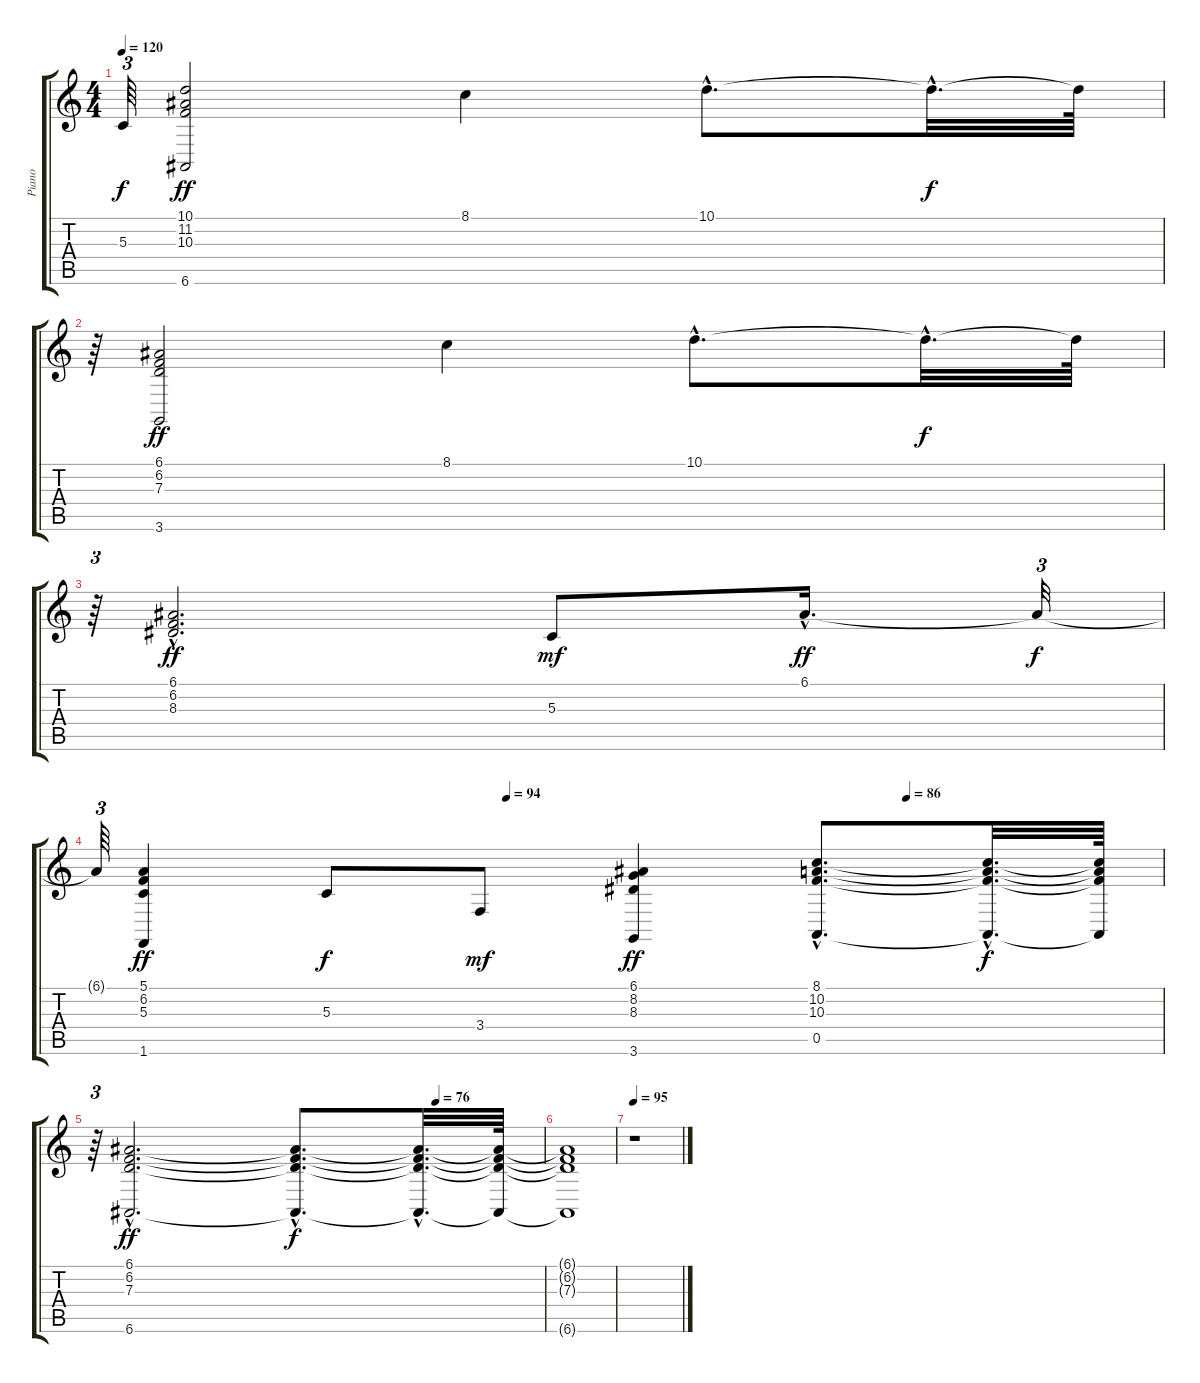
\track ("Piano" "Piano") {instrument acousticgrandpiano}
\staff {score tabs}
\tuning (E4 B3 G3 D3 A2 E2) {hide}
\ts (4 4)
\tempo 120
\clef g2
\ks c
5.3{t}.64{tu (3 2) dy f} (10.1 11.2 10.3 6.6).2{dy ff} 8.1.4 10.1{hac}.8{d} 10.1{hac t}.32{d dy f} 10.1{t}.64 |
r.64{tu (3 2)} (6.1 6.2 7.3 3.6).2{dy ff} 8.1.4 10.1{hac}.8{d} 10.1{hac t}.32{d dy f} 10.1{t}.64 |
r.64{tu (3 2)} (6.1{hac} 6.2{hac} 8.3{hac}).2{d dy ff} 5.3.8{dy mf} 6.1{hac}.16{d dy ff} 6.1{t}.32{tu (3 2) dy f} |
\tempo (94 0.3854166666666667)
\tempo (86 0.7604166666666666)
6.1{t}.64{tu (3 2)} (5.1 6.2 5.3 1.6).4{dy ff} 5.3.8{dy f} 3.4.8{dy mf} (6.1 8.2 8.3 3.6).4{dy ff} (8.1{hac} 10.2{hac} 10.3{hac} 0.5{hac}).8{d} (8.1{hac t} 10.2{hac t} 10.3{hac t} 0.5{hac t}).32{d dy f} (8.1{t} 10.2{t} 10.3{t} 0.5{t}).64 |
\tempo (76 0.7604166666666666)
r.64{tu (3 2)} (6.1{hac} 6.2{hac} 7.3{hac} 6.6{hac}).2{d dy ff} (6.1{hac t} 6.2{hac t} 7.3{hac t} 6.6{hac t}).8{d dy f} (6.1{hac t} 6.2{hac t} 7.3{hac t} 6.6{hac t}).32{d} (6.1{t} 6.2{t} 7.3{t} 6.6{t}).64 |
(6.1{t} 6.2{t} 7.3{t} 6.6{t}).1 |
\tempo 95
r.1
